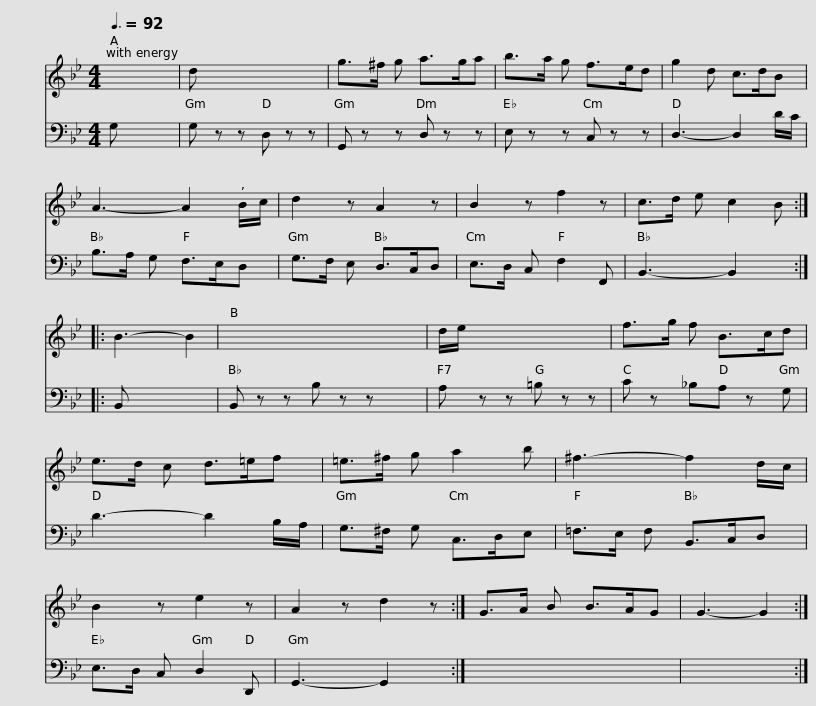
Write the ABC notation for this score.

X:1
%%score 1 2
L:1/8
Q:3/8=92
M:4/4
I:linebreak $
K:Gmin
V:1 treble
V:2 bass
V:1
 x8 | d x5 | g>^f g a>ga | b>a g f>ed | g2 d c>dB | %5
 A3- A2 B/c/ |$ d2 z A2 z | B2 z f2 z | c>d e c2 B :: B3- B2 | %10
 x8 | d/e/ x5 |$ f>g f B>cd | e>d c d>=ef | =e>^f g a2 b | %15
 ^f3- f2 d/c/ | B2 z e2 z | A2 z d2 z :|$ G>A B B>AG | G3- G2 :| %20
V:2
 G, x7 | G, z z D, z z | G,, z z D, z z | E, z z C, z z | D,3- D,2 D/C/ | %5
 B,>A, G, F,>E,D, |$ G,>F, E, D,>C,D, | E,>D, C, F,2 F,, | B,,3- B,,2 x :: B,, x4 | %10
 B,, z z B, z z x2 | A, z z =B, z z |$ C z _B,A, z G, | D3- D2 B,/A,/ | G,>^F, G, C,>D,E, | %15
 =F,>E, F, B,,>C,D, | E,>D, C, D,2 D,, | G,,3- G,,2 x :|$ x6 | x5 :| %20
